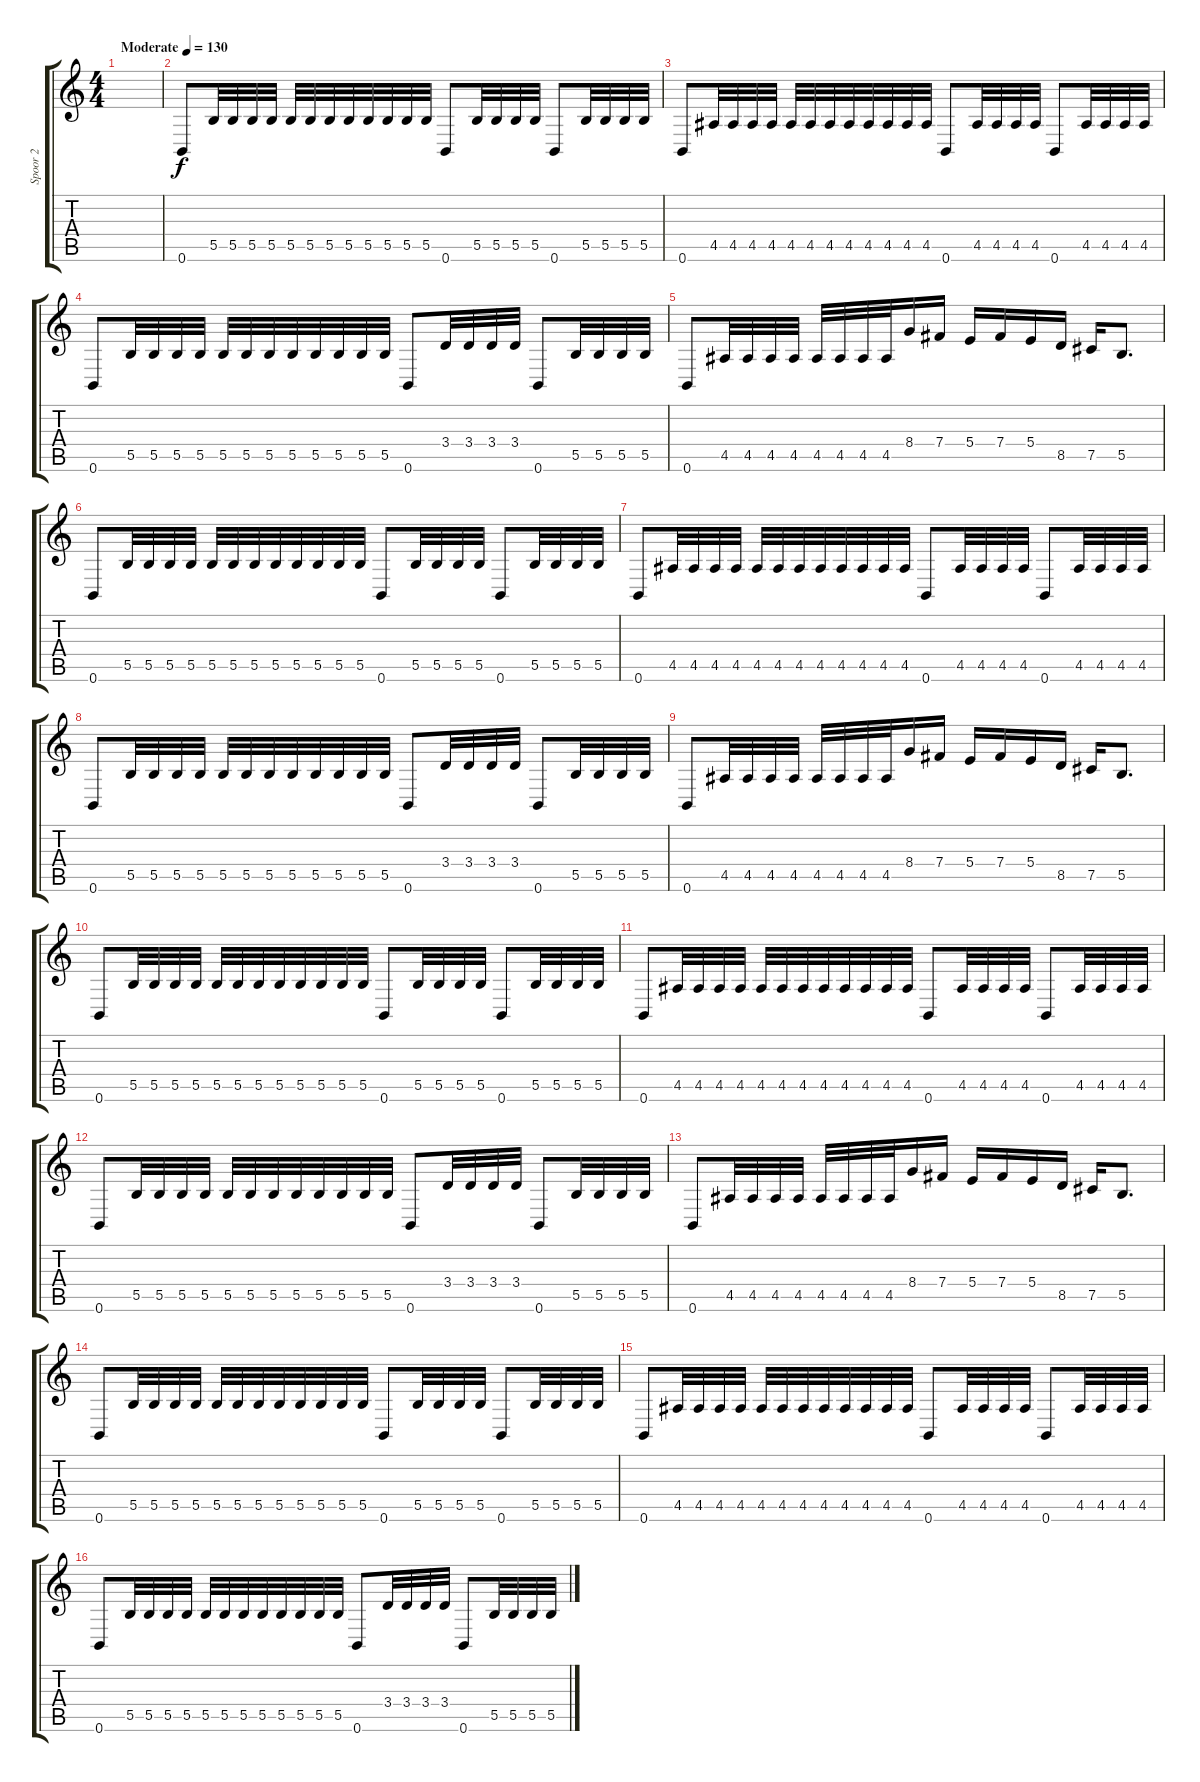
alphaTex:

\track ("Spoor 2" "Spoor 2") {instrument distortionguitar}
\staff {score tabs}
\tuning (Db4 Ab3 E3 B2 Gb2 B1) {hide}
\ts (4 4)
\tempo (130 "Moderate")
\clef g2
\ks c
|
0.6.8 5.5.32 5.5.32 5.5.32 5.5.32 5.5.32 5.5.32 5.5.32 5.5.32 5.5.32 5.5.32 5.5.32 5.5.32 0.6.8 5.5.32 5.5.32 5.5.32 5.5.32 0.6.8 5.5.32 5.5.32 5.5.32 5.5.32 |
0.6.8 4.5.32 4.5.32 4.5.32 4.5.32 4.5.32 4.5.32 4.5.32 4.5.32 4.5.32 4.5.32 4.5.32 4.5.32 0.6.8 4.5.32 4.5.32 4.5.32 4.5.32 0.6.8 4.5.32 4.5.32 4.5.32 4.5.32 |
0.6.8 5.5.32 5.5.32 5.5.32 5.5.32 5.5.32 5.5.32 5.5.32 5.5.32 5.5.32 5.5.32 5.5.32 5.5.32 0.6.8 3.4.32 3.4.32 3.4.32 3.4.32 0.6.8 5.5.32 5.5.32 5.5.32 5.5.32 |
0.6.8 4.5.32 4.5.32 4.5.32 4.5.32 4.5.32 4.5.32 4.5.32 4.5.32 8.4.16 7.4.16 5.4.16 7.4.16 5.4.16 8.5.16 7.5.16 5.5.8{d} |
0.6.8 5.5.32 5.5.32 5.5.32 5.5.32 5.5.32 5.5.32 5.5.32 5.5.32 5.5.32 5.5.32 5.5.32 5.5.32 0.6.8 5.5.32 5.5.32 5.5.32 5.5.32 0.6.8 5.5.32 5.5.32 5.5.32 5.5.32 |
0.6.8 4.5.32 4.5.32 4.5.32 4.5.32 4.5.32 4.5.32 4.5.32 4.5.32 4.5.32 4.5.32 4.5.32 4.5.32 0.6.8 4.5.32 4.5.32 4.5.32 4.5.32 0.6.8 4.5.32 4.5.32 4.5.32 4.5.32 |
0.6.8 5.5.32 5.5.32 5.5.32 5.5.32 5.5.32 5.5.32 5.5.32 5.5.32 5.5.32 5.5.32 5.5.32 5.5.32 0.6.8 3.4.32 3.4.32 3.4.32 3.4.32 0.6.8 5.5.32 5.5.32 5.5.32 5.5.32 |
0.6.8 4.5.32 4.5.32 4.5.32 4.5.32 4.5.32 4.5.32 4.5.32 4.5.32 8.4.16 7.4.16 5.4.16 7.4.16 5.4.16 8.5.16 7.5.16 5.5.8{d} |
0.6.8 5.5.32 5.5.32 5.5.32 5.5.32 5.5.32 5.5.32 5.5.32 5.5.32 5.5.32 5.5.32 5.5.32 5.5.32 0.6.8 5.5.32 5.5.32 5.5.32 5.5.32 0.6.8 5.5.32 5.5.32 5.5.32 5.5.32 |
0.6.8 4.5.32 4.5.32 4.5.32 4.5.32 4.5.32 4.5.32 4.5.32 4.5.32 4.5.32 4.5.32 4.5.32 4.5.32 0.6.8 4.5.32 4.5.32 4.5.32 4.5.32 0.6.8 4.5.32 4.5.32 4.5.32 4.5.32 |
0.6.8 5.5.32 5.5.32 5.5.32 5.5.32 5.5.32 5.5.32 5.5.32 5.5.32 5.5.32 5.5.32 5.5.32 5.5.32 0.6.8 3.4.32 3.4.32 3.4.32 3.4.32 0.6.8 5.5.32 5.5.32 5.5.32 5.5.32 |
0.6.8 4.5.32 4.5.32 4.5.32 4.5.32 4.5.32 4.5.32 4.5.32 4.5.32 8.4.16 7.4.16 5.4.16 7.4.16 5.4.16 8.5.16 7.5.16 5.5.8{d} |
0.6.8 5.5.32 5.5.32 5.5.32 5.5.32 5.5.32 5.5.32 5.5.32 5.5.32 5.5.32 5.5.32 5.5.32 5.5.32 0.6.8 5.5.32 5.5.32 5.5.32 5.5.32 0.6.8 5.5.32 5.5.32 5.5.32 5.5.32 |
0.6.8 4.5.32 4.5.32 4.5.32 4.5.32 4.5.32 4.5.32 4.5.32 4.5.32 4.5.32 4.5.32 4.5.32 4.5.32 0.6.8 4.5.32 4.5.32 4.5.32 4.5.32 0.6.8 4.5.32 4.5.32 4.5.32 4.5.32 |
0.6.8 5.5.32 5.5.32 5.5.32 5.5.32 5.5.32 5.5.32 5.5.32 5.5.32 5.5.32 5.5.32 5.5.32 5.5.32 0.6.8 3.4.32 3.4.32 3.4.32 3.4.32 0.6.8 5.5.32 5.5.32 5.5.32 5.5.32
